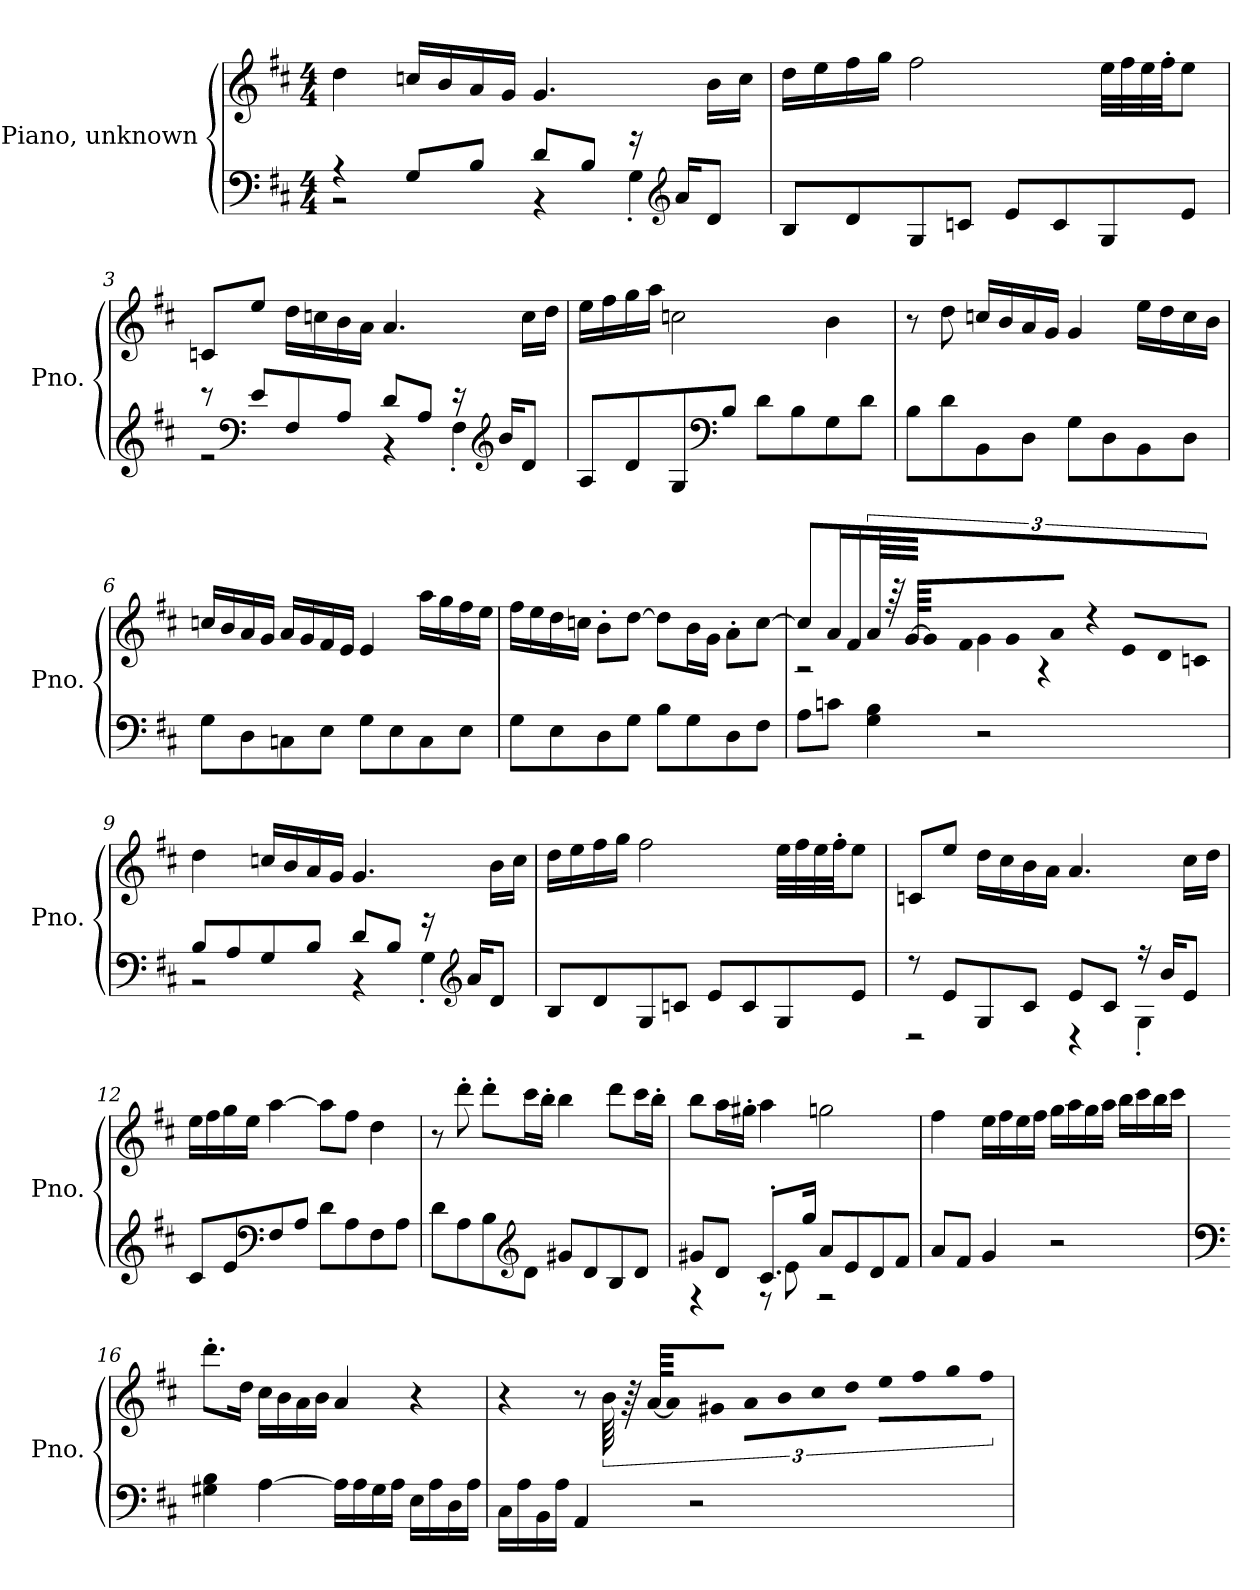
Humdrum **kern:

**kern	**kern
*part1	*part1
*staff2	*staff1
*I"Piano, unknown	*
*I'Pno.	*
*clefF4	*clefG2
*k[f#c#]	*k[f#c#]
*M4/4	*M4/4
*MM120	*MM120
=1	=1
*^	*
4r	2r	4dd\
8G/L	.	16ccn/LL
.	.	16b/
8B/J	.	16a/
.	.	16g/JJ
8d/L	4r	4.g/
8B/J	.	.
16r	4G'\	.
*clefG2	*	*
16a/KL	.	.
8d/J	.	16b\LL
.	.	16cc\JJ
*v	*v	*
=2	=2
8B/L	16dd\LL
.	16ee\
8d/	16ff#\
.	16gg\JJ
8G/	2ff#\
8cn/J	.
8e/L	.
8c/	.
8G/	32ee\LLL
.	32ff#\
.	32ee\
.	32ff#'\JJ
8e/J	8ee\J
=3	=3
*^	*
8r	2r	8cn/L
*clefF4	*	*
8e/L	.	8ee/J
8F#/	.	16dd\LL
.	.	16ccn\
8A/J	.	16b\
.	.	16a\JJ
8d/L	4r	4.a/
8A/J	.	.
16r	4F#'\	.
*clefG2	*	*
16b/KL	.	.
8d/J	.	16cc\LL
.	.	16dd\JJ
*v	*v	*
!!LO:LB:g=z
=4	=4
8A/L	16ee\LL
.	16ff#\
8d/	16gg\
.	16aa\JJ
8G/	2ccn\
*clefF4	*
8B/J	.
8d\L	.
8B\	.
8G\	4b\
8d\J	.
=5	=5
8B\L	8r
8d\	8dd\
8BB\	16ccn/LL
.	16b/
8D\J	16a/
.	16g/JJ
8G\L	4g/
8D\	.
8BB\	16ee\LL
.	16dd\
8D\J	16cc\
.	16b\JJ
=6	=6
8G\L	16ccn/LL
.	16b/
8D\	16a/
.	16g/JJ
8Cn\	16a/LL
.	16g/
8E\J	16f#/
.	16e/JJ
8G\L	4e/
8E\	.
8C\	16aa\LL
.	16gg\
8E\J	16ff#\
.	16ee\JJ
!!LO:LB:g=z
=7	=7
8G\L	16ff#\LL
.	16ee\
8E\	16dd\
.	16ccn\JJ
8D\	8b'\L
8G\J	[8dd\J
8B\L	8dd\L]
8G\	16b\L
.	16g\JJ
8D\	8a'\L
8F#\J	[8cc\J
=8	=8
*	*^
8A\L	8cc/L]	2r
8cn\J	16a/L	.
.	16f#/	.
4G\ 4B\	96a/JJkk	.
.	96r	.
.	[96g/KLLL	.
.	32g/J]	.
.	16f#/	.
.	16g/	.
.	16a/JJ	.
2r	8r	4g\
.	8e/L	.
.	8d/	4r
.	8cn/J	.
*	*v	*v
=9	=9
*^	*
8B/L	2r	4dd\
8A/	.	.
8G/	.	16ccn/LL
.	.	16b/
8B/J	.	16a/
.	.	16g/JJ
8d/L	4r	4.g/
8B/J	.	.
16r	4G'\	.
*clefG2	*	*
16a/KL	.	.
8d/J	.	16b\LL
.	.	16cc\JJ
*v	*v	*
!!LO:LB:g=z
=10	=10
8B/L	16dd\LL
.	16ee\
8d/	16ff#\
.	16gg\JJ
8G/	2ff#\
8cn/J	.
8e/L	.
8c/	.
8G/	32ee\LLL
.	32ff#\
.	32ee\
.	32ff#'\JJ
8e/J	8ee\J
=11	=11
*^	*
8r	2r	8cn/L
8e/L	.	8ee/J
8G/	.	16dd\LL
.	.	16cc#\
8c#/J	.	16b\
.	.	16a\JJ
8e/L	4r	4.a/
8c#/J	.	.
16r	4G'\	.
16b/KL	.	.
8e/J	.	16cc#\LL
.	.	16dd\JJ
*v	*v	*
=12	=12
8c#/L	16ee\LL
.	16ff#\
8e/	16gg\
.	16ee\JJ
*clefF4	*
8F#/	[4aa\
8A/J	.
8d\L	8aa\L]
8A\	8ff#\J
8F#\	4dd\
8A\J	.
!!LO:LB:g=z
=13	=13
8d\L	8r
8A\	8ddd'\
8B\	8ddd'\L
*clefG2	*
8d\J	16ccc#\L
.	16bb'\JJ
8g#X/L	4bb\
8d/	.
8B/	8ddd\L
8d/J	16ccc#\L
.	16bb'\JJ
=14	=14
*^	*
8g#X/L	4r	8bb\L
8d/J	.	16aa\L
.	.	16gg#X'\JJ
8.c#'/L	8r	4aa\
.	8e\	.
16gg/Jk	.	.
8a/L	2r	2ggn\
8e/	.	.
8d/	.	.
8f#/J	.	.
*v	*v	*
=15	=15
8a/L	4ff#\
8f#/J	.
4g/	16ee\LL
.	16ff#\
.	16ee\
.	16ff#\JJ
2r	16gg\LL
.	16aa\
.	16gg\
.	16aa\JJ
.	16bb\LL
.	16ccc#\
.	16bb\
.	16ccc#\JJ
!!LO:LB:g=z
=16	=16
*clefF4	*
4G#X\ 4B\	8.ddd'\L
.	16dd\Jk
[4A\	16cc#\LL
.	16b\
.	16a\
.	16b\JJ
16A\LL]	4a/
16A\	.
16G#\	.
16A\JJ	.
16E\LL	4r
16A\	.
16D\	.
16A\JJ	.
=17	=17
16C#\LL	4r
16A\	.
16BB\	.
16A\JJ	.
4AA/	8r
.	96b\
.	96r
.	[96a/KLLL
.	32a/J]
.	16g#X/JJ
2r	16a\LL
.	16b\
.	16cc#\
.	16dd\JJ
.	16ee\LL
.	16ff#\
.	16gg\
.	16ff#\JJ
=	=
*-	*-
